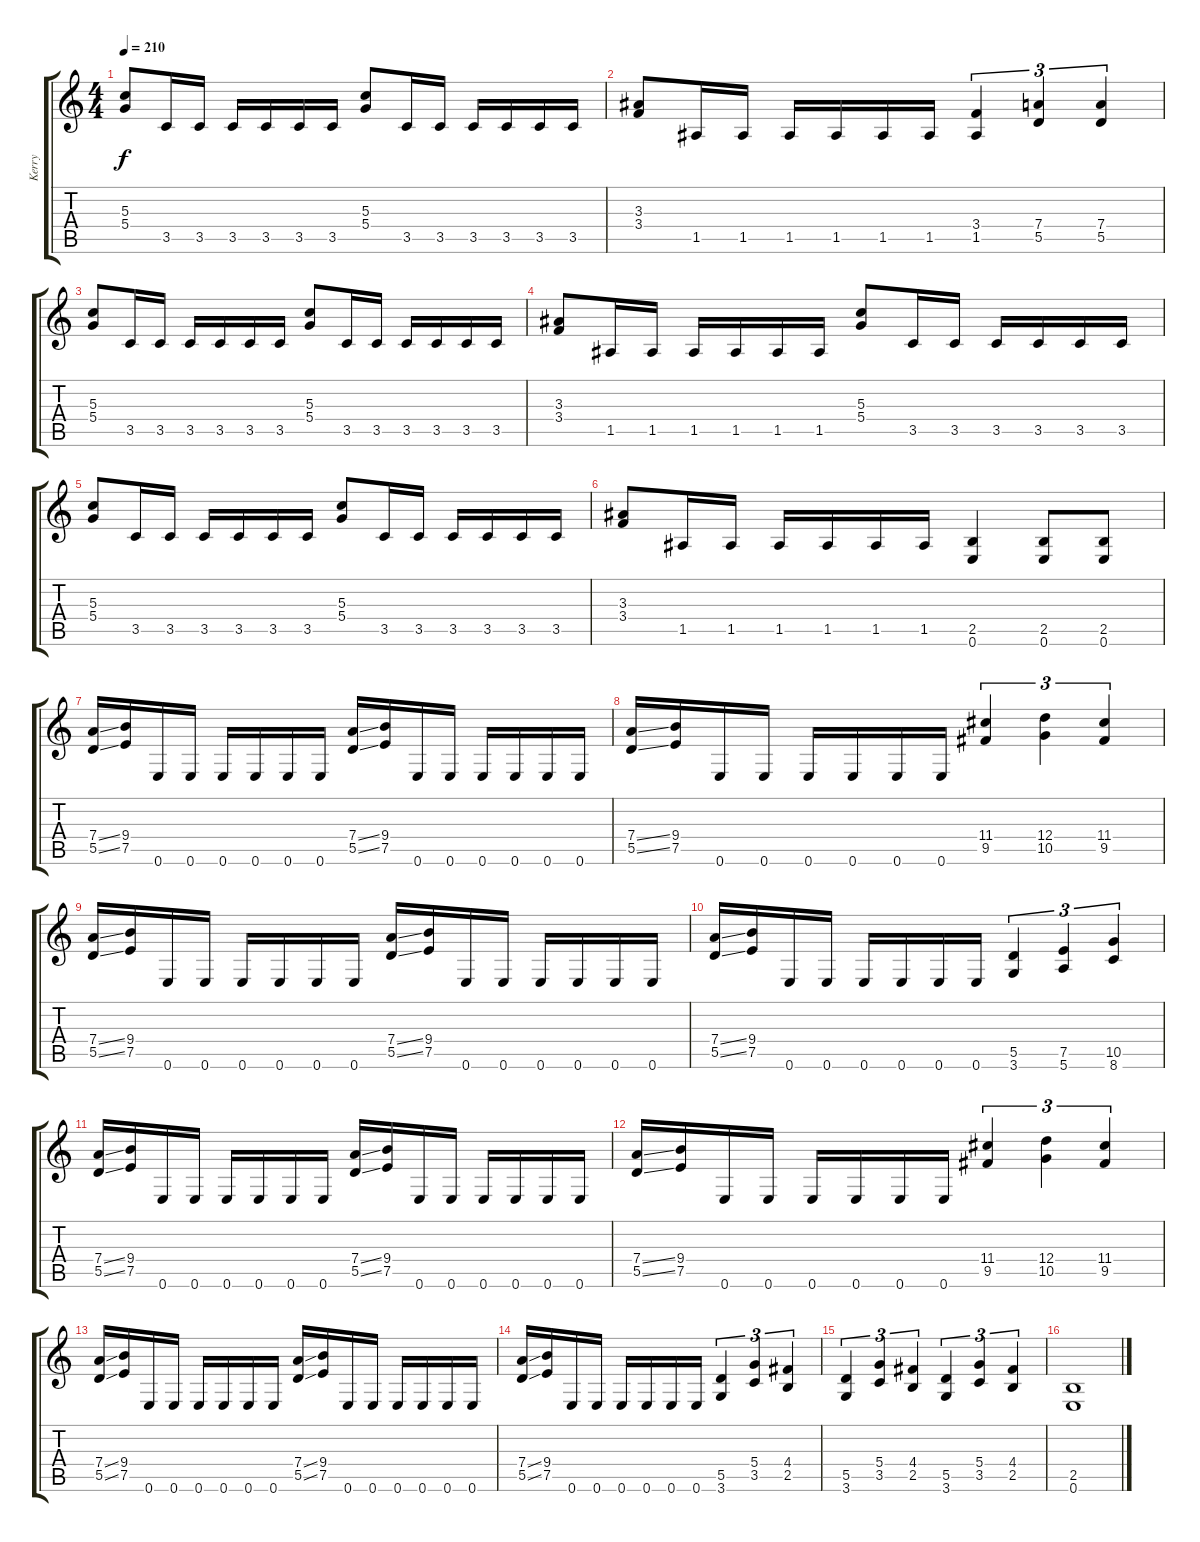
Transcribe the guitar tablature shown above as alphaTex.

\track ("Kerry" "Kerry") {instrument distortionguitar}
\staff {score tabs}
\tuning (E4 B3 G3 D3 A2 E2) {hide}
\ts (4 4)
\tempo 210
\clef g2
\ks c
(5.3 5.4).8{dy f} 3.5.16 3.5.16 3.5.16 3.5.16 3.5.16 3.5.16 (5.3 5.4).8 3.5.16 3.5.16 3.5.16 3.5.16 3.5.16 3.5.16 |
(3.3 3.4).8 1.5.16 1.5.16 1.5.16 1.5.16 1.5.16 1.5.16 (3.4 1.5).4{tu (3 2)} (7.4 5.5).4{tu (3 2)} (7.4 5.5).4{tu (3 2)} |
(5.3 5.4).8 3.5.16 3.5.16 3.5.16 3.5.16 3.5.16 3.5.16 (5.3 5.4).8 3.5.16 3.5.16 3.5.16 3.5.16 3.5.16 3.5.16 |
(3.3 3.4).8 1.5.16 1.5.16 1.5.16 1.5.16 1.5.16 1.5.16 (5.3 5.4).8 3.5.16 3.5.16 3.5.16 3.5.16 3.5.16 3.5.16 |
(5.3 5.4).8 3.5.16 3.5.16 3.5.16 3.5.16 3.5.16 3.5.16 (5.3 5.4).8 3.5.16 3.5.16 3.5.16 3.5.16 3.5.16 3.5.16 |
(3.3 3.4).8 1.5.16 1.5.16 1.5.16 1.5.16 1.5.16 1.5.16 (2.5 0.6).4 (2.5 0.6).8 (2.5 0.6).8 |
(7.4{ss} 5.5{ss}).16 (9.4 7.5).16 0.6.16 0.6.16 0.6.16 0.6.16 0.6.16 0.6.16 (7.4{ss} 5.5{ss}).16 (9.4 7.5).16 0.6.16 0.6.16 0.6.16 0.6.16 0.6.16 0.6.16 |
(7.4{ss} 5.5{ss}).16 (9.4 7.5).16 0.6.16 0.6.16 0.6.16 0.6.16 0.6.16 0.6.16 (11.4 9.5).4{tu (3 2)} (12.4 10.5).4{tu (3 2)} (11.4 9.5).4{tu (3 2)} |
(7.4{ss} 5.5{ss}).16 (9.4 7.5).16 0.6.16 0.6.16 0.6.16 0.6.16 0.6.16 0.6.16 (7.4{ss} 5.5{ss}).16 (9.4 7.5).16 0.6.16 0.6.16 0.6.16 0.6.16 0.6.16 0.6.16 |
(7.4{ss} 5.5{ss}).16 (9.4 7.5).16 0.6.16 0.6.16 0.6.16 0.6.16 0.6.16 0.6.16 (5.5 3.6).4{tu (3 2)} (7.5 5.6).4{tu (3 2)} (10.5 8.6).4{tu (3 2)} |
(7.4{ss} 5.5{ss}).16 (9.4 7.5).16 0.6.16 0.6.16 0.6.16 0.6.16 0.6.16 0.6.16 (7.4{ss} 5.5{ss}).16 (9.4 7.5).16 0.6.16 0.6.16 0.6.16 0.6.16 0.6.16 0.6.16 |
(7.4{ss} 5.5{ss}).16 (9.4 7.5).16 0.6.16 0.6.16 0.6.16 0.6.16 0.6.16 0.6.16 (11.4 9.5).4{tu (3 2)} (12.4 10.5).4{tu (3 2)} (11.4 9.5).4{tu (3 2)} |
(7.4{ss} 5.5{ss}).16 (9.4 7.5).16 0.6.16 0.6.16 0.6.16 0.6.16 0.6.16 0.6.16 (7.4{ss} 5.5{ss}).16 (9.4 7.5).16 0.6.16 0.6.16 0.6.16 0.6.16 0.6.16 0.6.16 |
(7.4{ss} 5.5{ss}).16 (9.4 7.5).16 0.6.16 0.6.16 0.6.16 0.6.16 0.6.16 0.6.16 (5.5 3.6).4{tu (3 2)} (5.4 3.5).4{tu (3 2)} (4.4 2.5).4{tu (3 2)} |
(5.5 3.6).4{tu (3 2)} (5.4 3.5).4{tu (3 2)} (4.4 2.5).4{tu (3 2)} (5.5 3.6).4{tu (3 2)} (5.4 3.5).4{tu (3 2)} (4.4 2.5).4{tu (3 2)} |
(2.5 0.6).1
